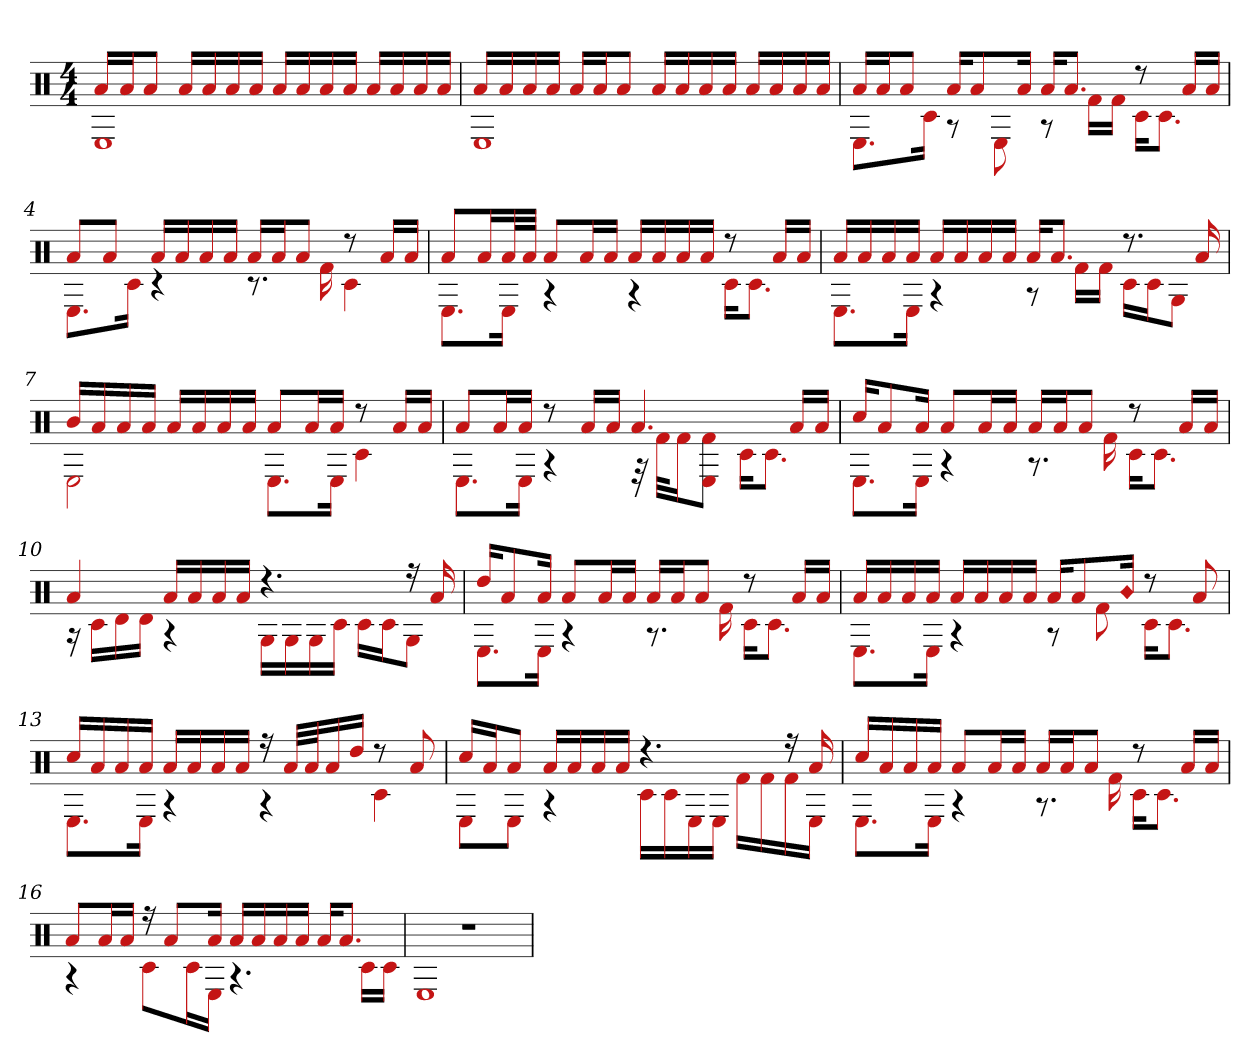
**kern
*part1
*staff1
*clefX
*k[]
*M4/4
=1
*^
16aLL	1E
16aJ	.
8aJ	.
16aLL	.
16a	.
16a	.
16aJJ	.
16aLL	.
16a	.
16a	.
16aJJ	.
16aLL	.
16a	.
16a	.
16aJJ	.
=2	=2
16aLL	1E
16a	.
16a	.
16aJJ	.
16aLL	.
16aJ	.
8aJ	.
16aLL	.
16a	.
16a	.
16aJJ	.
16aLL	.
16a	.
16a	.
16aJJ	.
=3	=3
16aLL	8.EL
16aJ	.
8aJ	.
.	16c#Jk
16aKL	8r
8a	.
.	8E
16aJk	.
16aKL	8r
8.aJ	.
.	16f#LL
.	16f#JJ
8r	16c#KL
.	8.c#J
16aLL	.
16aJJ	.
=4	=4
8aL	8.EL
8aJ	.
.	16c#Jk
16aLL	4r
16a	.
16a	.
16aJJ	.
16aLL	8.r
16aJ	.
8aJ	.
.	16f#
8r	4c#
16aLL	.
16aJJ	.
=5	=5
8aL	8.EL
16aL	.
32aL	16EJk
32aJJJ	.
8aL	4r
16aL	.
16aJJ	.
16aLL	4r
16a	.
16a	.
16aJJ	.
8r	16c#KL
.	8.c#J
16aLL	.
16aJJ	.
=6	=6
16aLL	8.EL
16a	.
16a	.
16aJJ	16EJk
16aLL	4r
16a	.
16a	.
16aJJ	.
16aKL	8r
8.aJ	.
.	16f#LL
.	16f#JJ
8.r	16c#LL
.	16c#J
.	8GJ
16a	.
=7	=7
16bLL	2E
16a	.
16a	.
16aJJ	.
16aLL	.
16a	.
16a	.
16aJJ	.
8aL	8.EL
16aL	.
16aJJ	16EJk
8r	4c#
16aLL	.
16aJJ	.
=8	=8
8aL	8.EL
16aL	.
16aJJ	16EJk
8r	4r
16aLL	.
16aJJ	.
4.a	32r
.	32f#KLL
.	16f#J
.	8f# 8EJ
.	16c#KL
.	8.c#J
16aLL	.
16aJJ	.
=9	=9
16cc#KL	8.EL
8a	.
16aJk	16EJk
8aL	4r
16aL	.
16aJJ	.
16aLL	8.r
16aJ	.
8aJ	.
.	16f#
8r	16c#KL
.	8.c#J
16aLL	.
16aJJ	.
=10	=10
4a	16r
.	16c#LL
.	16d
.	16dJJ
16aLL	4r
16a	.
16a	.
16aJJ	.
4.r	16GLL
.	16G
.	16G
.	16c#JJ
.	16c#LL
.	16c#J
16r	8GJ
16a	.
=11	=11
16ddKL	8.EL
8a	.
16aJk	16EJk
8aL	4r
16aL	.
16aJJ	.
16aLL	8.r
16aJ	.
8aJ	.
.	16f#
8r	16c#KL
.	8.c#J
16aLL	.
16aJJ	.
=12	=12
16aLL	8.EL
16a	.
16a	.
16aJJ	16EJk
16aLL	4r
16a	.
16a	.
16aJJ	.
16aKL	8r
8a	.
.	8f#
!LO:N:head=diamond	!
16bJk	.
8r	16c#KL
.	8.c#J
8a	.
=13	=13
16cc#LL	8.EL
16a	.
16a	.
16aJJ	16EJk
16aLL	4r
16a	.
16a	.
16aJJ	.
16r	4r
32aLLL	.
32aJ	.
16a	.
16ddJJ	.
8r	4c#
8a	.
=14	=14
16cc#LL	8EL
16aJ	.
8aJ	8EJ
16aLL	4r
16a	.
16a	.
16aJJ	.
4.r	16c#LL
.	16c#
.	16E
.	16EJJ
.	16f#LL
.	16f#
16r	16f#
16a	16EJJ
=15	=15
16cc#LL	8.EL
16a	.
16a	.
16aJJ	16EJk
8aL	4r
16aL	.
16aJJ	.
16aLL	8.r
16aJ	.
8aJ	.
.	16f#
8r	16c#KL
.	8.c#J
16aLL	.
16aJJ	.
=16	=16
8aL	4r
16aL	.
16aJJ	.
16r	8c#L
8aL	.
.	16c#L
16aJk	16EJJ
16aLL	4.r
16a	.
16a	.
16aJJ	.
16aKL	.
8.aJ	.
.	16c#LL
.	16c#JJ
=17	=17
1r	1E
*v	*v
=
*-
